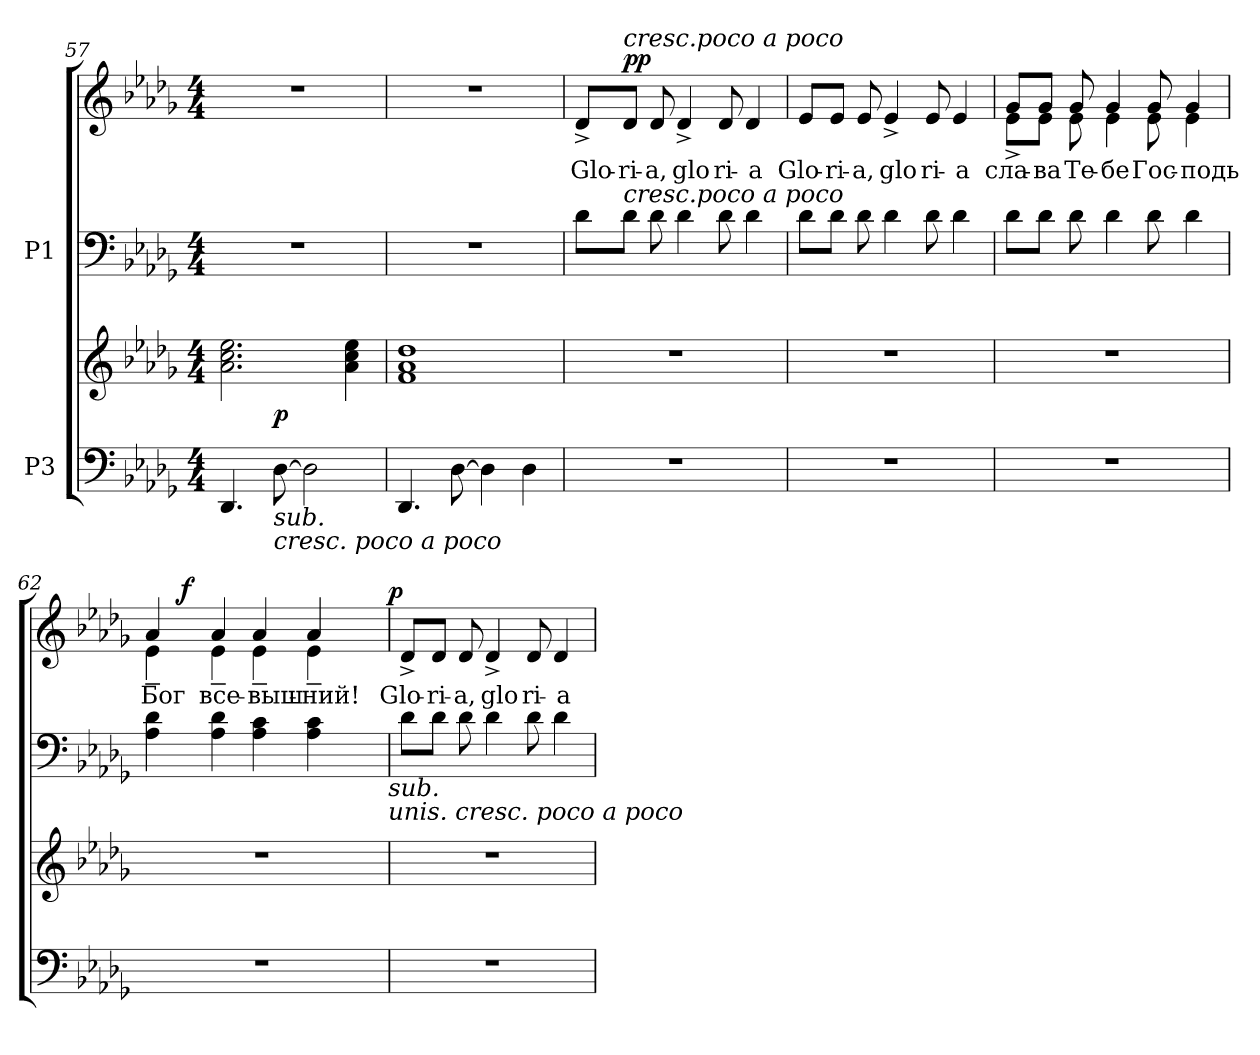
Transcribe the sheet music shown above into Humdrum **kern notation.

**kern	**kern	**dynam	**kern	**kern	**text	**dynam
*part2	*part2	*part2	*part1	*part1	*part1	*part1
*staff4	*staff3	*staff3/4	*staff2	*staff1	*staff1	*staff1/2
*I"P3	*	*	*I"P1	*	*	*
*clefF4	*clefG2	*	*clefF4	*clefG2	*	*
*k[b-e-a-d-g-]	*k[b-e-a-d-g-]	*	*k[b-e-a-d-g-]	*k[b-e-a-d-g-]	*	*
*D-:	*D-:	*	*D-:	*D-:	*	*
*M4/4	*M4/4	*	*M4/4	*M4/4	*	*
=57	=57	=57	=57	=57	=57	=57
4.DD-i/	2.a-i\ 2.cci 2.ee-i	.	1r	1r	.	.
!LO:TX:b:i:t=sub.	!	!	!	!	!	!
!LO:TX:b:i:t=cresc. poco a poco	!	!	!	!	!	!
[>8D-i\	.	p	.	.	.	.
2D-i\]	.	.	.	.	.	.
.	4a-i\ 4cci 4ee-i	.	.	.	.	.
=58	=58	=58	=58	=58	=58	=58
4.DD-i/	1fi 1a-i 1dd-i	.	1r	1r	.	.
[>8D-i\	.	.	.	.	.	.
4D-i\]	.	.	.	.	.	.
4D-i\	.	.	.	.	.	.
=59	=59	=59	=59	=59	=59	=59
!	!	!	!	!	!LO:LY:b:color=#000000	!
1r	1r	.	8d-i\L	8d-^i/L	Glo-	.
!	!	!	!	!LO:TX:a:i:t=cresc.poco a poco	!	!
!	!	!	!LO:TX:a:i:t=cresc.poco a poco	!	!	!
!	!	!	!	!	!LO:LY:b:color=#000000	!
.	.	.	8d-i\J	8d-i/J	-ri-	p p
!	!	!	!	!	!LO:LY:b:color=#000000	!
.	.	.	8d-i\	8d-i/	-a,	.
!	!	!	!	!	!LO:LY:b:color=#000000	!
.	.	.	4d-i\	4d-^i/	glo	.
!	!	!	!	!	!LO:LY:b:color=#000000	!
.	.	.	8d-i\	8d-i/	ri-	.
!	!	!	!	!	!LO:LY:b:color=#000000	!
.	.	.	4d-i\	4d-i/	-a	.
=60	=60	=60	=60	=60	=60	=60
!	!	!	!	!	!LO:LY:b:color=#000000	!
1r	1r	.	8d-i\L	8e-i/L	Glo-	.
!	!	!	!	!	!LO:LY:b:color=#000000	!
.	.	.	8d-i\J	8e-i/J	-ri-	.
!	!	!	!	!	!LO:LY:b:color=#000000	!
.	.	.	8d-i\	8e-i/	-a,	.
!	!	!	!	!	!LO:LY:b:color=#000000	!
.	.	.	4d-i\	4e-^i/	glo	.
!	!	!	!	!	!LO:LY:b:color=#000000	!
.	.	.	8d-i\	8e-i/	ri-	.
!	!	!	!	!	!LO:LY:b:color=#000000	!
.	.	.	4d-i\	4e-i/	-a	.
=61	=61	=61	=61	=61	=61	=61
!	!	!	!	!	!LO:LY:b:color=#000000	!
*	*	*	*	*^	*	*
1r	1r	.	8d-i\L	8g-i/L	8e-^i\L	сла-	.
!	!	!	!	!	!	!LO:LY:b:color=#000000	!
.	.	.	8d-i\J	8g-i/J	8e-i\J	-ва	.
!	!	!	!	!	!	!LO:LY:b:color=#000000	!
.	.	.	8d-i\	8g-i/	8e-i\	Те-	.
!	!	!	!	!	!	!LO:LY:b:color=#000000	!
.	.	.	4d-i\	4g-i/	4e-i\	-бе	.
!	!	!	!	!	!	!LO:LY:b:color=#000000	!
.	.	.	8d-i\	8g-i/	8e-i\	Гос-	.
!	!	!	!	!	!	!LO:LY:b:color=#000000	!
.	.	.	4d-i\	4g-i/	4e-i\	-подь	.
!!LO:LB:g=z	!!
=62	=62	=62	=62	=62	=62	=62	=62
!	!	!	!	!	!	!LO:LY:b:color=#000000	!
*	*	*	*^	*	*	*	*
*	*	*	*	*^	*	*	*	*
1r	1r	.	4A-i\ 4d-i	16ryy	2ryy	4a-i/	4e-~i\	Бог	.
.	.	.	.	32ryy	.	.	.	.	.
.	.	.	.	128.ryy	.	.	.	.	.
.	.	.	.	2ryy	.	.	.	.	f
!	!	!	!	!	!	!	!	!LO:LY:b:color=#000000	!
.	.	.	4A-i\ 4d-i	.	.	4a-i/	4e-~i\	все-	.
!	!	!	!	!	!	!	!	!LO:LY:b:color=#000000	!
.	.	.	4A-i\ 4ci	.	4ryy	4a-i/	4e-~i\	-выш-	.
.	.	.	.	4ryy	.	.	.	.	.
!	!	!	!	!	!	!	!	!LO:LY:b:color=#000000	!
.	.	.	4A-i\ 4ci	.	8ryy	4a-i/	4e-~i\	-ний!	.
.	.	.	.	8ryy	.	.	.	.	.
.	.	.	.	.	16ryy	.	.	.	.
.	.	.	.	.	32ryy	.	.	.	.
.	.	.	.	.	64ryy	.	.	.	.
.	.	.	.	64ryy	.	.	.	.	.
.	.	.	.	.	128...ryy	.	.	.	.
.	.	.	.	256ryy	.	.	.	.	.
!	!	!	!	!	!LO:TX:b:i:t=sub.	!	!	!	!
!	!	!	!	!	!LO:TX:b:i:t=unis. cresc. poco a poco	!	!	!	!
.	.	.	.	.	1024ryy	.	.	.	p
*	*	*	*v	*v	*v	*	*	*	*
*	*	*	*	*v	*v	*	*
=63	=63	=63	=63	=63	=63	=63
*	*	*	*^	*^	*	*
*	*	*	*	*^	*	*	*	*
!	!	!	!	!	!	!	!	!LO:LY:b:color=#000000	!
*	*	*	*v	*v	*v	*	*	*	*
*	*	*	*	*v	*v	*	*
1r	1r	.	8d-i\L	8d-^i/L	Glo-	.
!	!	!	!	!	!LO:LY:b:color=#000000	!
.	.	.	8d-i\J	8d-i/J	-ri-	.
!	!	!	!	!	!LO:LY:b:color=#000000	!
.	.	.	8d-i\	8d-i/	-a,	.
!	!	!	!	!	!LO:LY:b:color=#000000	!
.	.	.	4d-i\	4d-^i/	glo	.
!	!	!	!	!	!LO:LY:b:color=#000000	!
.	.	.	8d-i\	8d-i/	ri-	.
!	!	!	!	!	!LO:LY:b:color=#000000	!
.	.	.	4d-i\	4d-i/	-a	.
=	=	=	=	=	=	=
*-	*-	*-	*-	*-	*-	*-
